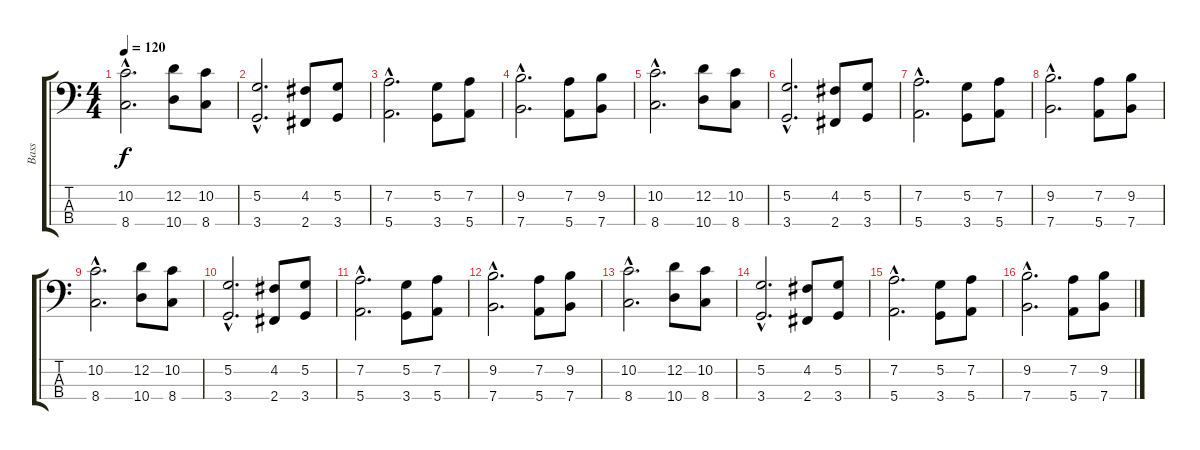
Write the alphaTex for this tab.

\track ("Bass" "Bass") {instrument electricbassfinger}
\staff {score tabs}
\tuning (G2 D2 A1 E1) {hide}
\ts (4 4)
\tempo 120
\clef f4
\ks c
(10.2{hac} 8.4{hac}).2{d dy f} (12.2 10.4).8 (10.2 8.4).8 |
(5.2{hac} 3.4{hac}).2{d} (4.2 2.4).8 (5.2 3.4).8 |
(7.2{hac} 5.4{hac}).2{d} (5.2 3.4).8 (7.2 5.4).8 |
(9.2{hac} 7.4{hac}).2{d} (7.2 5.4).8 (9.2 7.4).8 |
(10.2{hac} 8.4{hac}).2{d} (12.2 10.4).8 (10.2 8.4).8 |
(5.2{hac} 3.4{hac}).2{d} (4.2 2.4).8 (5.2 3.4).8 |
(7.2{hac} 5.4{hac}).2{d} (5.2 3.4).8 (7.2 5.4).8 |
(9.2{hac} 7.4{hac}).2{d} (7.2 5.4).8 (9.2 7.4).8 |
(10.2{hac} 8.4{hac}).2{d} (12.2 10.4).8 (10.2 8.4).8 |
(5.2{hac} 3.4{hac}).2{d} (4.2 2.4).8 (5.2 3.4).8 |
(7.2{hac} 5.4{hac}).2{d} (5.2 3.4).8 (7.2 5.4).8 |
(9.2{hac} 7.4{hac}).2{d} (7.2 5.4).8 (9.2 7.4).8 |
(10.2{hac} 8.4{hac}).2{d} (12.2 10.4).8 (10.2 8.4).8 |
(5.2{hac} 3.4{hac}).2{d} (4.2 2.4).8 (5.2 3.4).8 |
(7.2{hac} 5.4{hac}).2{d} (5.2 3.4).8 (7.2 5.4).8 |
(9.2{hac} 7.4{hac}).2{d} (7.2 5.4).8 (9.2 7.4).8
